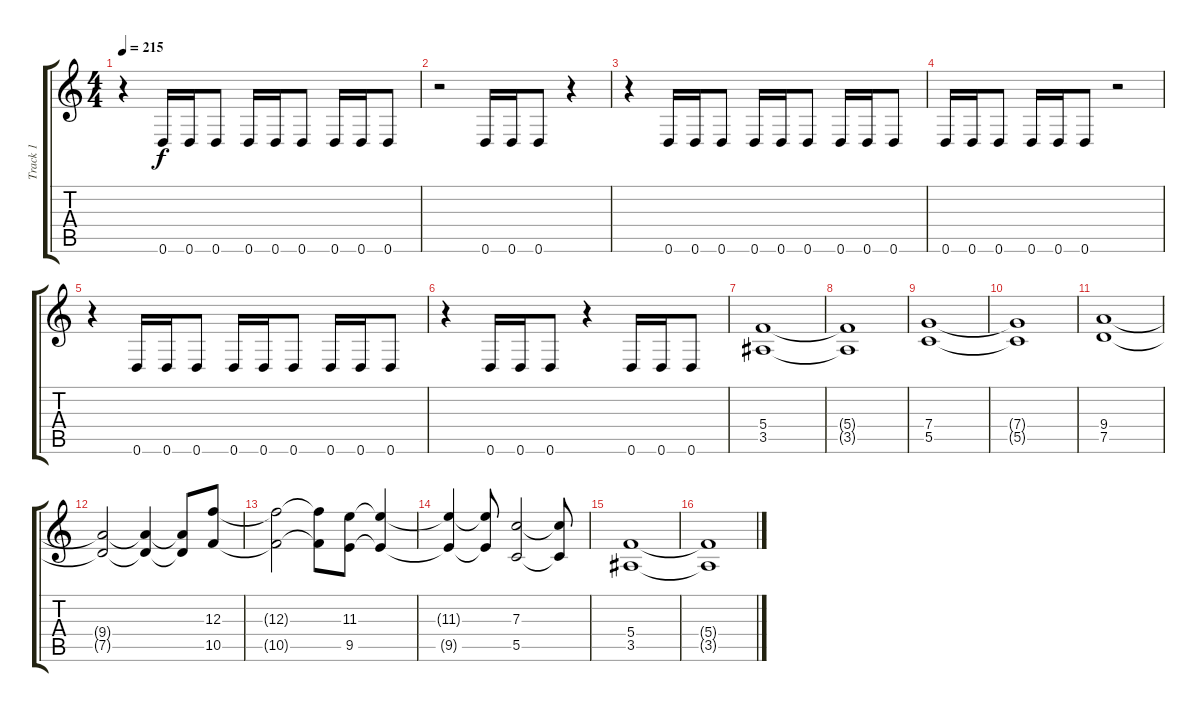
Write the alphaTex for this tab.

\track ("Track 1" "Track 1") {instrument distortionguitar}
\staff {score tabs}
\tuning (D4 A3 F3 C3 G2 D2) {hide}
\ts (4 4)
\tempo 215
\clef g2
\ks c
r.4{dy f} 0.6.16 0.6.16 0.6.8 0.6.16 0.6.16 0.6.8 0.6.16 0.6.16 0.6.8 |
r.2 0.6.16 0.6.16 0.6.8 r.4 |
r.4 0.6.16 0.6.16 0.6.8 0.6.16 0.6.16 0.6.8 0.6.16 0.6.16 0.6.8 |
0.6.16 0.6.16 0.6.8 0.6.16 0.6.16 0.6.8 r.2 |
r.4 0.6.16 0.6.16 0.6.8 0.6.16 0.6.16 0.6.8 0.6.16 0.6.16 0.6.8 |
r.4 0.6.16 0.6.16 0.6.8 r.4 0.6.16 0.6.16 0.6.8 |
(5.4 3.5).1 |
(5.4{t} 3.5{t}).1 |
(7.4 5.5).1 |
(7.4{t} 5.5{t}).1 |
(9.4 7.5).1 |
(9.4{t} 7.5{t}).2 (9.4{t} 7.5{t}).4 (9.4{t} 7.5{t}).8 (12.3 10.5).8 |
(12.3{t} 10.5{t}).2 (12.3{t} 10.5{t}).8 (11.3 9.5).8 (11.3{t} 9.5{t}).4 |
(11.3{t} 9.5{t}).4 (11.3{t} 9.5{t}).8 (7.3 5.5).2 (7.3{t} 5.5{t}).8 |
(5.4 3.5).1 |
(5.4{t} 3.5{t}).1
